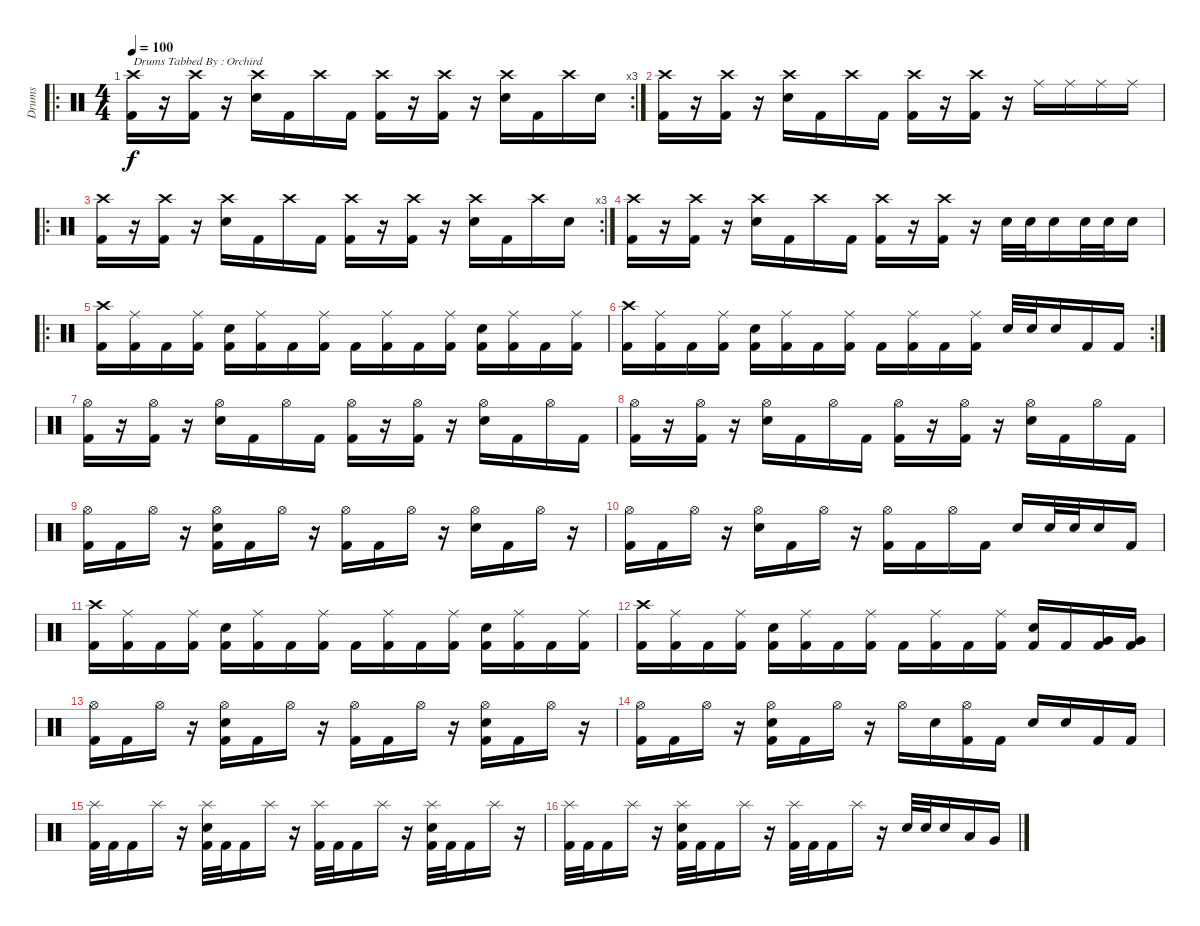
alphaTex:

\track ("Drums" "Drums") {instrument percussion}
\staff {score}
\articulation defaults
\ro
\rc 3
\ts (4 4)
\tempo 100
\clef neutral
\ks c
("Crash high (hit)" "Kick (hit) 2").16{txt "Drums Tabbed By : Orchird" dy f} r.16 ("Crash high (hit)" "Kick (hit) 2").16 r.16 ("Crash high (hit)" "Snare (hit) 2").16 "Kick (hit) 2".16 "Crash high (hit)".16 "Kick (hit) 2".16 ("Crash high (hit)" "Kick (hit) 2").16 r.16 ("Crash high (hit)" "Kick (hit) 2").16 r.16 ("Crash high (hit)" "Snare (hit) 2").16 "Kick (hit) 2".16 "Crash high (hit)".16 "Snare (hit) 2".16 |
("Crash high (hit)" "Kick (hit) 2").16 r.16 ("Crash high (hit)" "Kick (hit) 2").16 r.16 ("Crash high (hit)" "Snare (hit) 2").16 "Kick (hit) 2".16 "Crash high (hit)".16 "Kick (hit) 2".16 ("Crash high (hit)" "Kick (hit) 2").16 r.16 ("Crash high (hit)" "Kick (hit) 2").16 r.16 "Ride (middle)".16 "Ride (middle)".16 "Ride (middle)".16 "Ride (middle)".16 |
\ro
\rc 3
("Crash high (hit)" "Kick (hit) 2").16 r.16 ("Crash high (hit)" "Kick (hit) 2").16 r.16 ("Crash high (hit)" "Snare (hit) 2").16 "Kick (hit) 2".16 "Crash high (hit)".16 "Kick (hit) 2".16 ("Crash high (hit)" "Kick (hit) 2").16 r.16 ("Crash high (hit)" "Kick (hit) 2").16 r.16 ("Crash high (hit)" "Snare (hit) 2").16 "Kick (hit) 2".16 "Crash high (hit)".16 "Snare (hit) 2".16 |
("Crash high (hit)" "Kick (hit) 2").16 r.16 ("Crash high (hit)" "Kick (hit) 2").16 r.16 ("Crash high (hit)" "Snare (hit) 2").16 "Kick (hit) 2".16 "Crash high (hit)".16 "Kick (hit) 2".16 ("Crash high (hit)" "Kick (hit) 2").16 r.16 ("Crash high (hit)" "Kick (hit) 2").16 r.16 "Snare (hit) 2".32 "Snare (hit) 2".32 "Snare (hit) 2".16 "Snare (hit) 2".32 "Snare (hit) 2".32 "Snare (hit) 2".16 |
\ro
("Crash high (hit)" "Kick (hit) 2").16 ("Ride (middle)" "Kick (hit) 2").16 "Kick (hit) 2".16 ("Ride (middle)" "Kick (hit) 2").16 ("Snare (hit) 2" "Kick (hit) 2").16 ("Ride (middle)" "Kick (hit) 2").16 "Kick (hit) 2".16 ("Ride (middle)" "Kick (hit) 2").16 "Kick (hit) 2".16 ("Ride (middle)" "Kick (hit) 2").16 "Kick (hit) 2".16 ("Ride (middle)" "Kick (hit) 2").16 ("Snare (hit) 2" "Kick (hit) 2").16 ("Ride (middle)" "Kick (hit) 2").16 "Kick (hit) 2".16 ("Ride (middle)" "Kick (hit) 2").16 |
\rc 2
("Crash high (hit)" "Kick (hit) 2").16 ("Ride (middle)" "Kick (hit) 2").16 "Kick (hit) 2".16 ("Ride (middle)" "Kick (hit) 2").16 ("Snare (hit) 2" "Kick (hit) 2").16 ("Ride (middle)" "Kick (hit) 2").16 "Kick (hit) 2".16 ("Ride (middle)" "Kick (hit) 2").16 "Kick (hit) 2".16 ("Ride (middle)" "Kick (hit) 2").16 "Kick (hit) 2".16 ("Ride (middle)" "Kick (hit) 2").16 "Snare (hit) 2".32 "Snare (hit) 2".32 "Snare (hit) 2".16 "Kick (hit) 2".16 "Kick (hit) 2".16 |
("Hi-Hat (open)" "Kick (hit) 2").16 r.16 ("Hi-Hat (open)" "Kick (hit) 2").16 r.16 ("Hi-Hat (open)" "Snare (hit) 2").16 "Kick (hit) 2".16 "Hi-Hat (open)".16 "Kick (hit) 2".16 ("Hi-Hat (open)" "Kick (hit) 2").16 r.16 ("Hi-Hat (open)" "Kick (hit) 2").16 r.16 ("Hi-Hat (open)" "Snare (hit) 2").16 "Kick (hit) 2".16 "Hi-Hat (open)".16 "Kick (hit) 2".16 |
("Hi-Hat (open)" "Kick (hit) 2").16 r.16 ("Hi-Hat (open)" "Kick (hit) 2").16 r.16 ("Hi-Hat (open)" "Snare (hit) 2").16 "Kick (hit) 2".16 "Hi-Hat (open)".16 "Kick (hit) 2".16 ("Hi-Hat (open)" "Kick (hit) 2").16 r.16 ("Hi-Hat (open)" "Kick (hit) 2").16 r.16 ("Hi-Hat (open)" "Snare (hit) 2").16 "Kick (hit) 2".16 "Hi-Hat (open)".16 "Kick (hit) 2".16 |
("Hi-Hat (open)" "Kick (hit) 2").16 "Kick (hit) 2".16 "Hi-Hat (open)".16 r.16 ("Hi-Hat (open)" "Snare (hit) 2" "Kick (hit) 2").16 "Kick (hit) 2".16 "Hi-Hat (open)".16 r.16 ("Hi-Hat (open)" "Kick (hit) 2").16 "Kick (hit) 2".16 "Hi-Hat (open)".16 r.16 ("Hi-Hat (open)" "Snare (hit) 2").16 "Kick (hit) 2".16 "Hi-Hat (open)".16 r.16 |
("Hi-Hat (open)" "Kick (hit) 2").16 "Kick (hit) 2".16 "Hi-Hat (open)".16 r.16 ("Hi-Hat (open)" "Snare (hit) 2").16 "Kick (hit) 2".16 "Hi-Hat (open)".16 r.16 ("Hi-Hat (open)" "Kick (hit) 2").16 "Kick (hit) 2".16 "Hi-Hat (open)".16 "Kick (hit) 2".16 "Snare (hit) 2".16 "Snare (hit) 2".32 "Snare (hit) 2".32 "Snare (hit) 2".16 "Kick (hit) 2".16 |
("Crash high (hit)" "Kick (hit) 2").16 ("Ride (middle)" "Kick (hit) 2").16 "Kick (hit) 2".16 ("Ride (middle)" "Kick (hit) 2").16 ("Snare (hit) 2" "Kick (hit) 2").16 ("Ride (middle)" "Kick (hit) 2").16 "Kick (hit) 2".16 ("Ride (middle)" "Kick (hit) 2").16 "Kick (hit) 2".16 ("Ride (middle)" "Kick (hit) 2").16 "Kick (hit) 2".16 ("Ride (middle)" "Kick (hit) 2").16 ("Snare (hit) 2" "Kick (hit) 2").16 ("Ride (middle)" "Kick (hit) 2").16 "Kick (hit) 2".16 ("Ride (middle)" "Kick (hit) 2").16 |
("Crash high (hit)" "Kick (hit) 2").16 ("Ride (middle)" "Kick (hit) 2").16 "Kick (hit) 2".16 ("Ride (middle)" "Kick (hit) 2").16 ("Snare (hit) 2" "Kick (hit) 2").16 ("Ride (middle)" "Kick (hit) 2").16 "Kick (hit) 2".16 ("Ride (middle)" "Kick (hit) 2").16 "Kick (hit) 2".16 ("Ride (middle)" "Kick (hit) 2").16 "Kick (hit) 2".16 ("Ride (middle)" "Kick (hit) 2").16 ("Snare (hit) 2" "Kick (hit) 2").16 "Kick (hit) 2".16 ("Very Low Tom (hit)" "Kick (hit) 2").16 ("Very Low Tom (hit)" "Kick (hit) 2").16 |
("Hi-Hat (open)" "Kick (hit) 2").16 "Kick (hit) 2".16 "Hi-Hat (open)".16 r.16 ("Hi-Hat (open)" "Snare (hit) 2" "Kick (hit) 2").16 "Kick (hit) 2".16 "Hi-Hat (open)".16 r.16 ("Hi-Hat (open)" "Kick (hit) 2").16 "Kick (hit) 2".16 "Hi-Hat (open)".16 r.16 ("Hi-Hat (open)" "Snare (hit) 2" "Kick (hit) 2").16 "Kick (hit) 2".16 "Hi-Hat (open)".16 r.16 |
("Hi-Hat (open)" "Kick (hit) 2").16 "Kick (hit) 2".16 "Hi-Hat (open)".16 r.16 ("Hi-Hat (open)" "Snare (hit) 2" "Kick (hit) 2").16 "Kick (hit) 2".16 "Hi-Hat (open)".16 r.16 "Hi-Hat (open)".16 "Snare (hit) 2".16 ("Hi-Hat (open)" "Kick (hit) 2").16 "Kick (hit) 2".16 "Snare (hit) 2".16 "Snare (hit) 2".16 "Kick (hit) 2".16 "Kick (hit) 2".16 |
("Splash (hit)" "Kick (hit) 2").32 "Kick (hit) 2".32 "Kick (hit) 2".16 "Splash (hit)".16 r.16 ("Splash (hit)" "Snare (hit) 2" "Kick (hit) 2").32 "Kick (hit) 2".32 "Kick (hit) 2".16 "Splash (hit)".16 r.16 ("Splash (hit)" "Kick (hit) 2").32 "Kick (hit) 2".32 "Kick (hit) 2".16 "Splash (hit)".16 r.16 ("Splash (hit)" "Snare (hit) 2" "Kick (hit) 2").32 "Kick (hit) 2".32 "Kick (hit) 2".16 "Splash (hit)".16 r.16 |
("Splash (hit)" "Kick (hit) 2").32 "Kick (hit) 2".32 "Kick (hit) 2".16 "Splash (hit)".16 r.16 ("Splash (hit)" "Snare (hit) 2" "Kick (hit) 2").32 "Kick (hit) 2".32 "Kick (hit) 2".16 "Splash (hit)".16 r.16 ("Splash (hit)" "Kick (hit) 2").32 "Kick (hit) 2".32 "Kick (hit) 2".16 "Splash (hit)".16 r.16 "Snare (hit) 2".32 "Snare (hit) 2".32 "Snare (hit) 2".16 "Low Tom (hit)".16 "Very Low Tom (hit)".16
